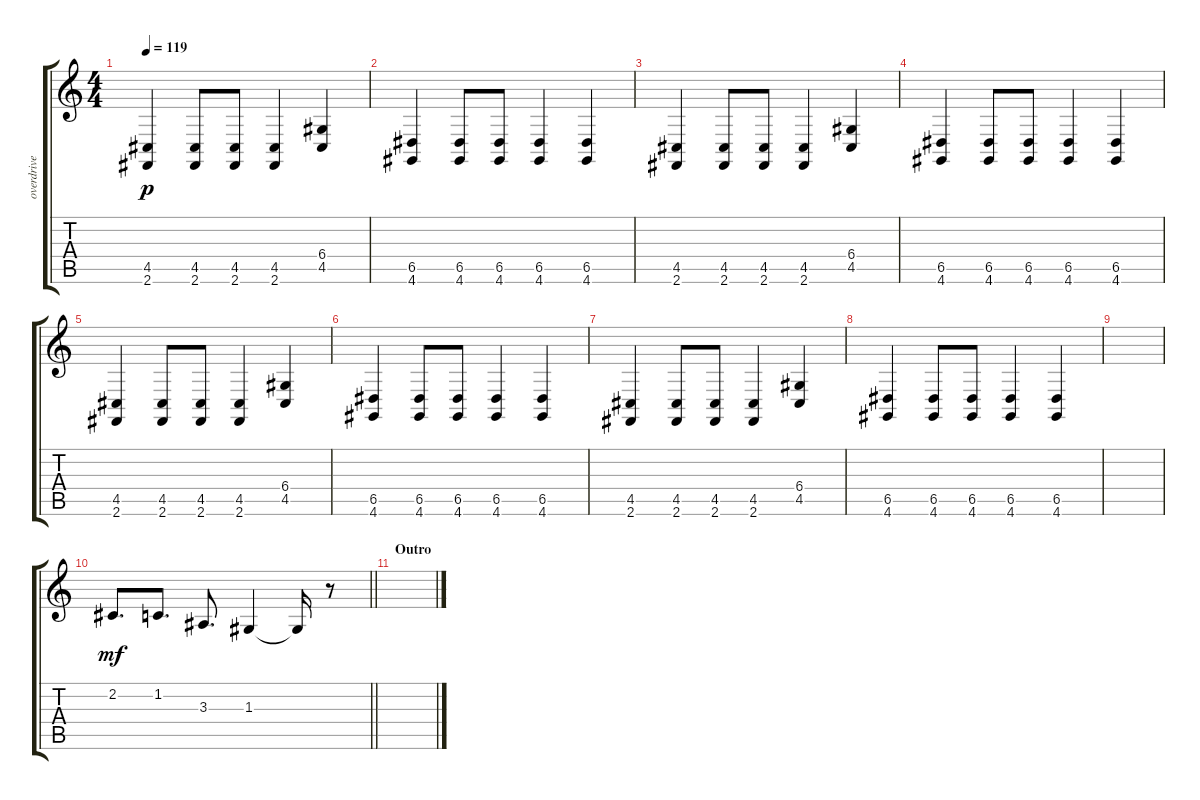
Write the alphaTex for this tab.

\track ("overdrive E-Guitar" "overdrive ") {instrument acousticgrandpiano}
\staff {score tabs}
\tuning (E4 B3 G3 D3 A2 E2) {hide}
\ts (4 4)
\tempo 119
\clef g2
\ks c
(4.5 2.6).4{dy p} (4.5 2.6).8 (4.5 2.6).8 (4.5 2.6).4 (6.4 4.5).4 |
(6.5 4.6).4 (6.5 4.6).8 (6.5 4.6).8 (6.5 4.6).4 (6.5 4.6).4 |
(4.5 2.6).4 (4.5 2.6).8 (4.5 2.6).8 (4.5 2.6).4 (6.4 4.5).4 |
(6.5 4.6).4 (6.5 4.6).8 (6.5 4.6).8 (6.5 4.6).4 (6.5 4.6).4 |
(4.5 2.6).4 (4.5 2.6).8 (4.5 2.6).8 (4.5 2.6).4 (6.4 4.5).4 |
(6.5 4.6).4 (6.5 4.6).8 (6.5 4.6).8 (6.5 4.6).4 (6.5 4.6).4 |
(4.5 2.6).4 (4.5 2.6).8 (4.5 2.6).8 (4.5 2.6).4 (6.4 4.5).4 |
(6.5 4.6).4 (6.5 4.6).8 (6.5 4.6).8 (6.5 4.6).4 (6.5 4.6).4 |
|
\barLineRight lightlight
2.2.8{d dy mf} 1.2.8{d} 3.3.8{d} 1.3.4 1.3{t}.16 r.8 |
\section ("" "Outro")
